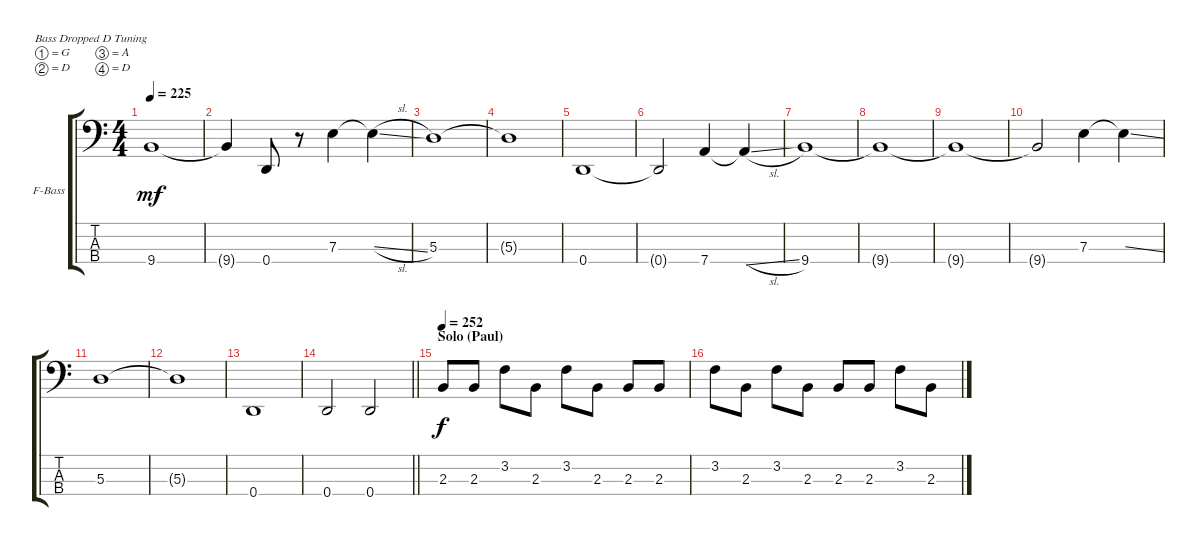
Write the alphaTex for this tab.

\bracketExtendMode groupsimilarinstruments
\firstSystemTrackNameOrientation horizontal
\otherSystemsTrackNameOrientation horizontal
\track ("Bass - Sean" "F-Bass") {instrument fretlessbass}
\staff {score tabs}
\tuning (G2 D2 A1 D1)
\ts (4 4)
\tempo 225
\clef f4
\ks c
9.4{t}.1{dy mf} |
9.4{t}.4 0.4.8 r.8 7.3.4 7.3{sl t}.4 |
5.3.1 |
5.3{t}.1 |
0.4.1 |
0.4{t}.2 7.4.4 7.4{sl t}.4 |
9.4.1 |
9.4{t}.1 |
9.4{t}.1 |
9.4{t}.2 7.3.4 7.3{ss t}.4 |
5.3.1 |
5.3{t}.1 |
0.4.1 |
\barLineRight lightlight
0.4.2 0.4.2 |
\section ("" "Solo (Paul)")
\tempo 252
2.3.8{dy f} 2.3.8 3.2.8 2.3.8 3.2.8 2.3.8 2.3.8 2.3.8 |
3.2.8 2.3.8 3.2.8 2.3.8 2.3.8 2.3.8 3.2.8 2.3.8
